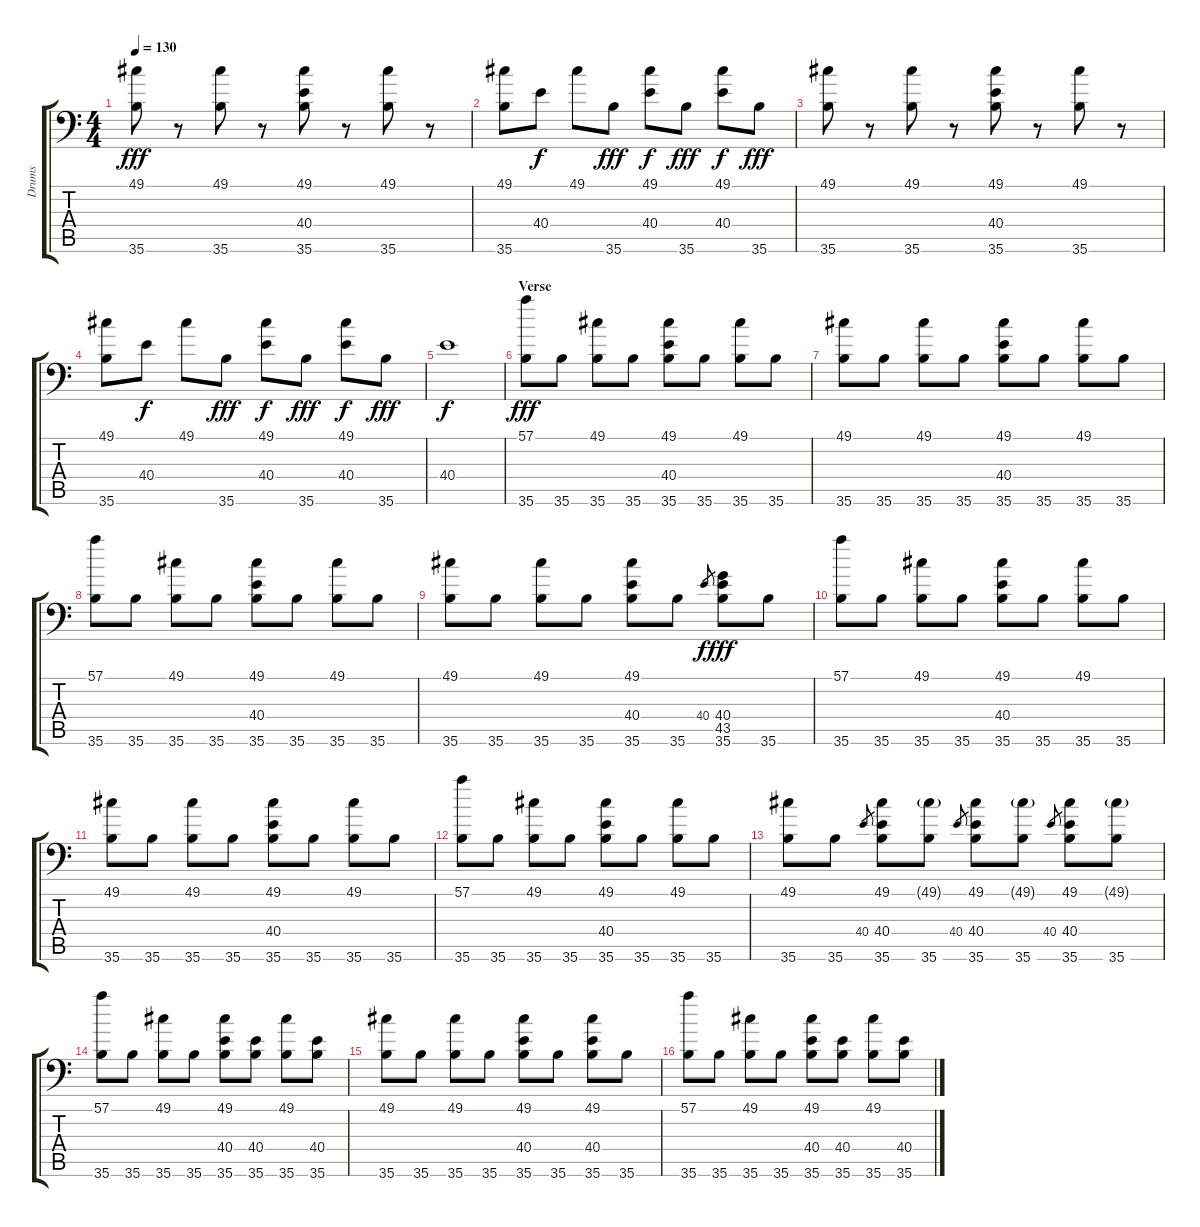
\track ("Drums" "Drums") {instrument acousticgrandpiano}
\staff {score tabs}
\tuning (C-1 C-1 C-1 C-1 C-1 C-1) {hide}
\ts (4 4)
\tempo 130
\clef f4
\ks c
(49.1 35.6).8{dy fff} r.8 (49.1 35.6).8 r.8 (49.1 40.4 35.6).8 r.8 (49.1 35.6).8 r.8 |
(49.1 35.6).8 40.4.8{dy f} 49.1.8 35.6.8{dy fff} (49.1 40.4).8{dy f} 35.6.8{dy fff} (49.1 40.4).8{dy f} 35.6.8{dy fff} |
(49.1 35.6).8 r.8 (49.1 35.6).8 r.8 (49.1 40.4 35.6).8 r.8 (49.1 35.6).8 r.8 |
(49.1 35.6).8 40.4.8{dy f} 49.1.8 35.6.8{dy fff} (49.1 40.4).8{dy f} 35.6.8{dy fff} (49.1 40.4).8{dy f} 35.6.8{dy fff} |
40.4.1{dy f} |
\section ("" "Verse")
(57.1 35.6).8{dy fff} 35.6.8 (49.1 35.6).8 35.6.8 (49.1 40.4 35.6).8 35.6.8 (49.1 35.6).8 35.6.8 |
(49.1 35.6).8 35.6.8 (49.1 35.6).8 35.6.8 (49.1 40.4 35.6).8 35.6.8 (49.1 35.6).8 35.6.8 |
(57.1 35.6).8 35.6.8 (49.1 35.6).8 35.6.8 (49.1 40.4 35.6).8 35.6.8 (49.1 35.6).8 35.6.8 |
(49.1 35.6).8 35.6.8 (49.1 35.6).8 35.6.8 (49.1 40.4 35.6).8 35.6.8 40.4.8{gr dy f} (40.4 43.5 35.6).8{dy fff} 35.6.8 |
(57.1 35.6).8 35.6.8 (49.1 35.6).8 35.6.8 (49.1 40.4 35.6).8 35.6.8 (49.1 35.6).8 35.6.8 |
(49.1 35.6).8 35.6.8 (49.1 35.6).8 35.6.8 (49.1 40.4 35.6).8 35.6.8 (49.1 35.6).8 35.6.8 |
(57.1 35.6).8 35.6.8 (49.1 35.6).8 35.6.8 (49.1 40.4 35.6).8 35.6.8 (49.1 35.6).8 35.6.8 |
(49.1 35.6).8 35.6.8 40.4.8{gr} (49.1 40.4 35.6).8 (49.1{g} 35.6).8 40.4.8{gr} (49.1 40.4 35.6).8 (49.1{g} 35.6).8 40.4.8{gr} (49.1 40.4 35.6).8 (49.1{g} 35.6).8 |
(57.1 35.6).8 35.6.8 (49.1 35.6).8 35.6.8 (49.1 40.4 35.6).8 (40.4 35.6).8 (49.1 35.6).8 (40.4 35.6).8 |
(49.1 35.6).8 35.6.8 (49.1 35.6).8 35.6.8 (49.1 40.4 35.6).8 35.6.8 (49.1 40.4 35.6).8 35.6.8 |
(57.1 35.6).8 35.6.8 (49.1 35.6).8 35.6.8 (49.1 40.4 35.6).8 (40.4 35.6).8 (49.1 35.6).8 (40.4 35.6).8
